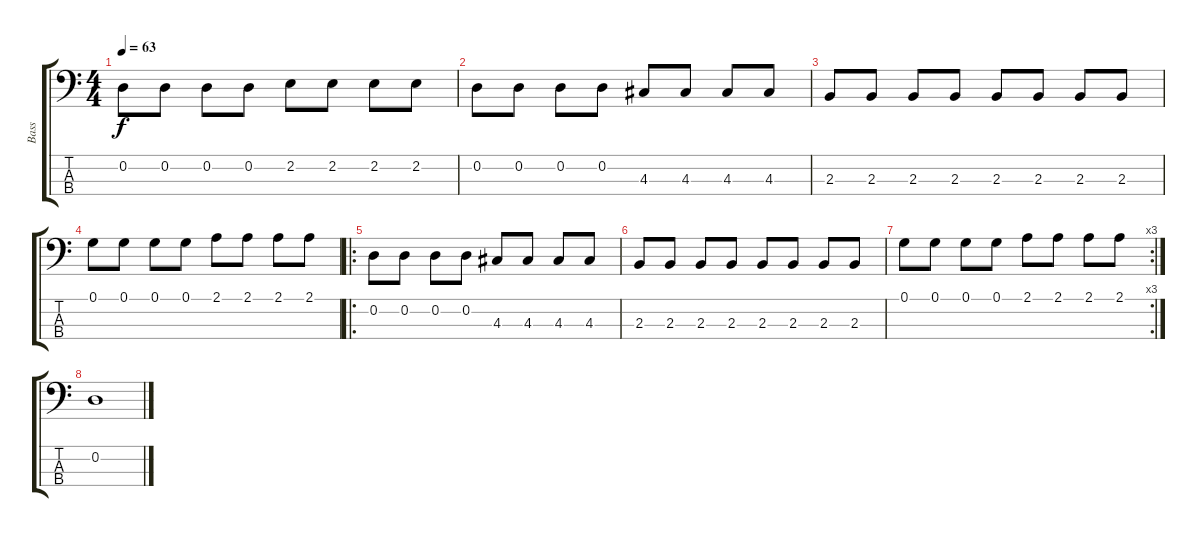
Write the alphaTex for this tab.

\track ("Bass" "Bass") {instrument electricbassfinger}
\staff {score tabs}
\tuning (G2 D2 A1 E1) {hide}
\ts (4 4)
\tempo 63
\clef f4
\ks c
0.2.8{dy f} 0.2.8 0.2.8 0.2.8 2.2.8 2.2.8 2.2.8 2.2.8 |
0.2.8 0.2.8 0.2.8 0.2.8 4.3.8 4.3.8 4.3.8 4.3.8 |
2.3.8 2.3.8 2.3.8 2.3.8 2.3.8 2.3.8 2.3.8 2.3.8 |
0.1.8 0.1.8 0.1.8 0.1.8 2.1.8 2.1.8 2.1.8 2.1.8 |
\ro
0.2.8 0.2.8 0.2.8 0.2.8 4.3.8 4.3.8 4.3.8 4.3.8 |
2.3.8 2.3.8 2.3.8 2.3.8 2.3.8 2.3.8 2.3.8 2.3.8 |
\rc 3
0.1.8 0.1.8 0.1.8 0.1.8 2.1.8 2.1.8 2.1.8 2.1.8 |
0.2.1
